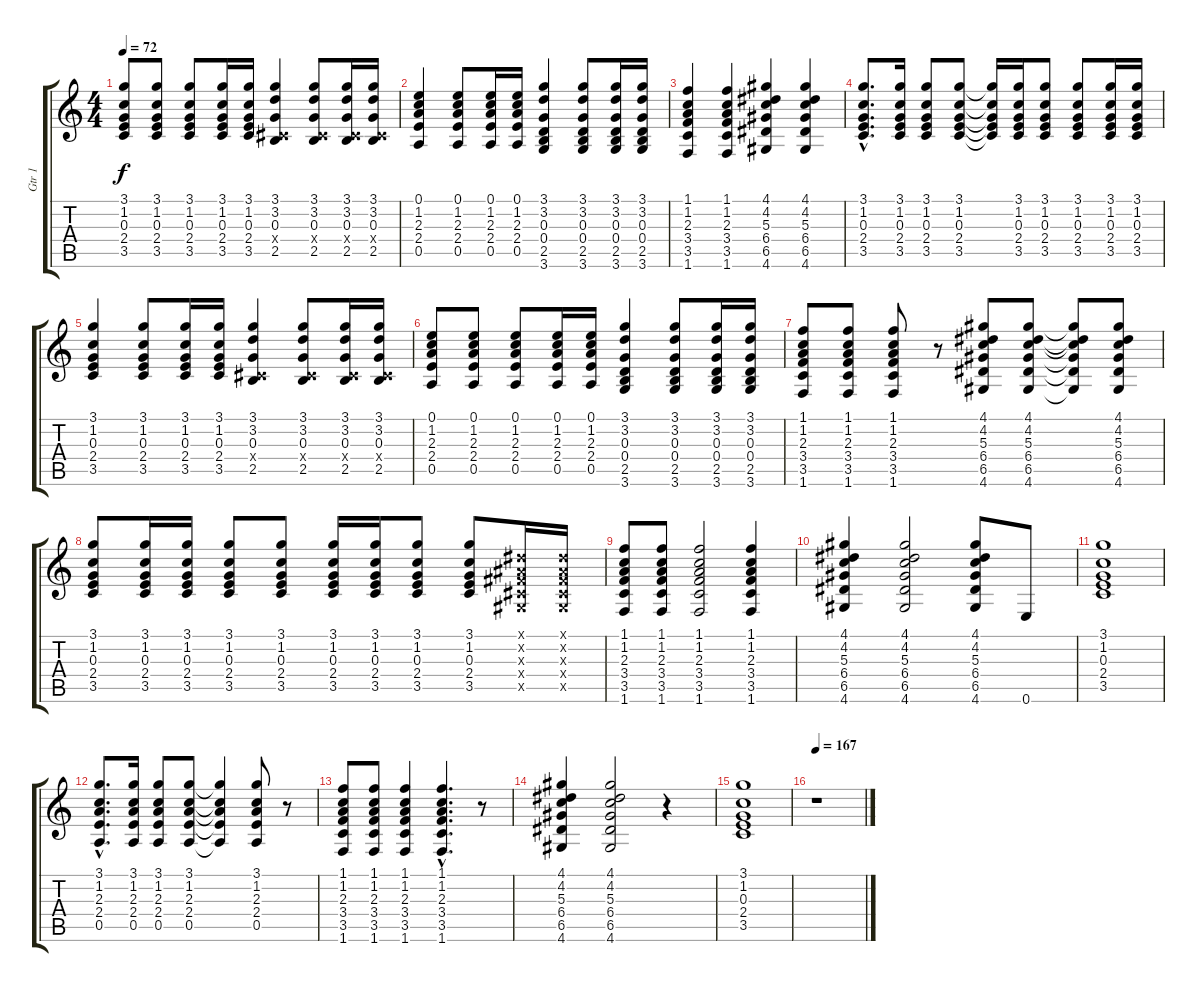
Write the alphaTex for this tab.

\track ("Gtr 1" "Gtr 1") {instrument distortionguitar}
\staff {score tabs}
\tuning (E4 B3 G3 D3 A2 E2) {hide}
\ts (4 4)
\tempo 72
\clef g2
\ks c
(3.1 1.2 0.3 2.4 3.5).8{dy f volume 9 balance 8 instrument electricguitarclean} (3.1 1.2 0.3 2.4 3.5).8 (3.1 1.2 0.3 2.4 3.5).8 (3.1 1.2 0.3 2.4 3.5).16 (3.1 1.2 0.3 2.4 3.5).16 (3.1 3.2 0.3 -1.4{x} 2.5).4 (3.1 3.2 0.3 -1.4{x} 2.5).8 (3.1 3.2 0.3 -1.4{x} 2.5).16 (3.1 3.2 0.3 -1.4{x} 2.5).16 |
(0.1 1.2 2.3 2.4 0.5).4 (0.1 1.2 2.3 2.4 0.5).8 (0.1 1.2 2.3 2.4 0.5).16 (0.1 1.2 2.3 2.4 0.5).16 (3.1 3.2 0.3 0.4 2.5 3.6).4 (3.1 3.2 0.3 0.4 2.5 3.6).8 (3.1 3.2 0.3 0.4 2.5 3.6).16 (3.1 3.2 0.3 0.4 2.5 3.6).16 |
(1.1 1.2 2.3 3.4 3.5 1.6).4 (1.1 1.2 2.3 3.4 3.5 1.6).4 (4.1 4.2 5.3 6.4 6.5 4.6).4 (4.1 4.2 5.3 6.4 6.5 4.6).4 |
(3.1{hac} 1.2{hac} 0.3{hac} 2.4{hac} 3.5{hac}).8{d} (3.1 1.2 0.3 2.4 3.5).16 (3.1 1.2 0.3 2.4 3.5).8 (3.1 1.2 0.3 2.4 3.5).8 (3.1{t} 1.2{t} 0.3{t} 2.4{t} 3.5{t}).16 (3.1 1.2 0.3 2.4 3.5).16 (3.1 1.2 0.3 2.4 3.5).8 (3.1 1.2 0.3 2.4 3.5).8 (3.1 1.2 0.3 2.4 3.5).16 (3.1 1.2 0.3 2.4 3.5).16 |
(3.1 1.2 0.3 2.4 3.5).4 (3.1 1.2 0.3 2.4 3.5).8 (3.1 1.2 0.3 2.4 3.5).16 (3.1 1.2 0.3 2.4 3.5).16 (3.1 3.2 0.3 -1.4{x} 2.5).4 (3.1 3.2 0.3 -1.4{x} 2.5).8 (3.1 3.2 0.3 -1.4{x} 2.5).16 (3.1 3.2 0.3 -1.4{x} 2.5).16 |
(0.1 1.2 2.3 2.4 0.5).8 (0.1 1.2 2.3 2.4 0.5).8 (0.1 1.2 2.3 2.4 0.5).8 (0.1 1.2 2.3 2.4 0.5).16 (0.1 1.2 2.3 2.4 0.5).16 (3.1 3.2 0.3 0.4 2.5 3.6).4 (3.1 3.2 0.3 0.4 2.5 3.6).8 (3.1 3.2 0.3 0.4 2.5 3.6).16 (3.1 3.2 0.3 0.4 2.5 3.6).16 |
(1.1 1.2 2.3 3.4 3.5 1.6).8 (1.1 1.2 2.3 3.4 3.5 1.6).8 (1.1 1.2 2.3 3.4 3.5 1.6).8 r.8 (4.1 4.2 5.3 6.4 6.5 4.6).8 (4.1 4.2 5.3 6.4 6.5 4.6).8 (4.1{t} 4.2{t} 5.3{t} 6.4{t} 6.5{t} 4.6{t}).8 (4.1 4.2 5.3 6.4 6.5 4.6).8 |
(3.1 1.2 0.3 2.4 3.5).8 (3.1 1.2 0.3 2.4 3.5).16 (3.1 1.2 0.3 2.4 3.5).16 (3.1 1.2 0.3 2.4 3.5).8 (3.1 1.2 0.3 2.4 3.5).8 (3.1 1.2 0.3 2.4 3.5).16 (3.1 1.2 0.3 2.4 3.5).16 (3.1 1.2 0.3 2.4 3.5).8 (3.1 1.2 0.3 2.4 3.5).8 (-1.1{x} -1.2{x} -1.3{x} -1.4{x} -1.5{x}).16 (-1.1{x} -1.2{x} -1.3{x} -1.4{x} -1.5{x}).16 |
(1.1 1.2 2.3 3.4 3.5 1.6).8 (1.1 1.2 2.3 3.4 3.5 1.6).8 (1.1 1.2 2.3 3.4 3.5 1.6).2 (1.1 1.2 2.3 3.4 3.5 1.6).4 |
(4.1 4.2 5.3 6.4 6.5 4.6).4 (4.1 4.2 5.3 6.4 6.5 4.6).2 (4.1 4.2 5.3 6.4 6.5 4.6).8 0.6.8 |
(3.1 1.2 0.3 2.4 3.5).1 |
(3.1{hac} 1.2{hac} 2.3{hac} 2.4{hac} 0.5{hac}).8{d} (3.1 1.2 2.3 2.4 0.5).16 (3.1 1.2 2.3 2.4 0.5).8 (3.1 1.2 2.3 2.4 0.5).8 (3.1{t} 1.2{t} 2.3{t} 2.4{t} 0.5{t}).4 (3.1 1.2 2.3 2.4 0.5).8 r.8 |
(1.1 1.2 2.3 3.4 3.5 1.6).8 (1.1 1.2 2.3 3.4 3.5 1.6).8 (1.1 1.2 2.3 3.4 3.5 1.6).4 (1.1{hac} 1.2{hac} 2.3{hac} 3.4{hac} 3.5{hac} 1.6{hac}).4{d} r.8 |
(4.1 4.2 5.3 6.4 6.5 4.6).4 (4.1 4.2 5.3 6.4 6.5 4.6).2 r.4 |
(3.1 1.2 0.3 2.4 3.5).1 |
\tempo 167
r.1
